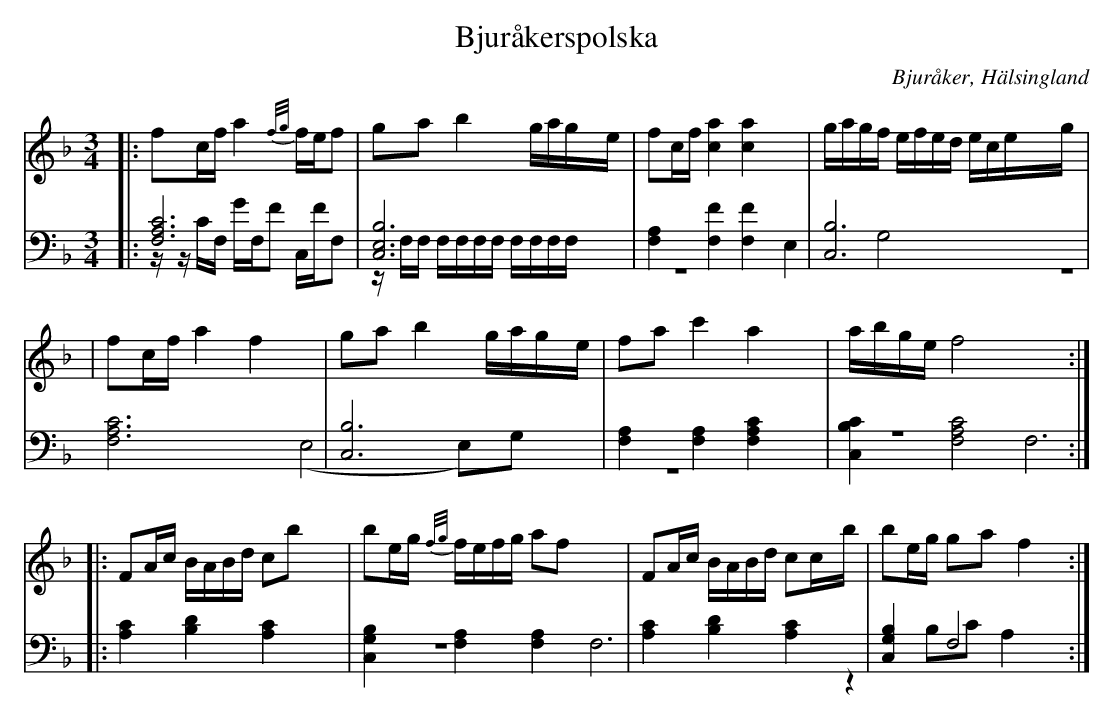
X:1
T: Bjuråkerspolska
O: Bjuråker, Hälsingland
M: 3/4
L: 1/8
K: F
V:1
V:2
V:3 merge
V: 1
|:fc/f/ a2 {f/g/}f/e/f|ga b2 g/a/g/e/|fc/f/ [c2a2] [c2a2]|g/a/g/f/ e/f/e/d/ e/c/e/g/|
|fc/f/ a2 f2|ga b2 g/a/g/e/|fa c'2 a2| a/b/g/e/ f4:|
|:FA/c/ B/A/B/d/ cb|be/g/ {f/g/}f/e/f/g/ af|FA/c/ B/A/B/d/ cc/b/|be/g/ ga f2:|
V:2 clef=bass
|:[F,6A,6C6]|[C,6E,6B,6]|[F,2A,2] [F,2F2] [F,2F2]|[C,6B,6]|
[F,6A,6C6]|[C,6B,6]|[F,2A,2] [F,2A,2] [F,2A,2C2]|[C,2B,2C2] [F,4A,4C4]:|
 |:[A,2C2] [B,2D2] [A,2C2]|[C,2G,2B,2] [F,2A,2] [F,2A,2]|[A,2C2] [B,2D2] [A,2C2]|[C,2G,2B,2] F,4 :|
V:3 clef=bass
 |:z/z/C/F,/ G/F,/F C,/F/F,|z/F,/F,/ F,/F,/F,/F,/ F,/F,/F,/F,/|z6|E,2 G,4|
 |z6|(E,4 E,)G,|z6|z6:|
|:F,6|z6|F,6|z2 B,C A,2:|
